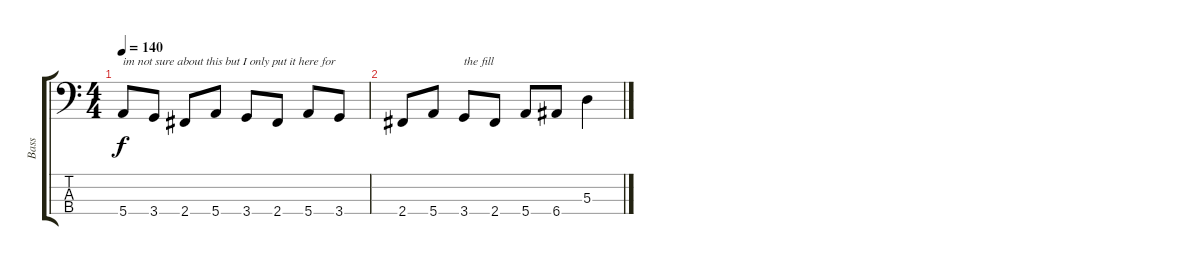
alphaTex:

\track ("Bass" "Bass") {instrument electricbassfinger}
\staff {score tabs}
\tuning (G2 D2 A1 E1) {hide}
\ts (4 4)
\tempo 140
\clef f4
\ks c
5.4.8{txt "im not sure about this but I only put it here for " dy f} 3.4.8 2.4.8 5.4.8 3.4.8 2.4.8 5.4.8 3.4.8 |
2.4.8 5.4.8 3.4.8{txt "the fill"} 2.4.8 5.4.8 6.4.8 5.3.4
